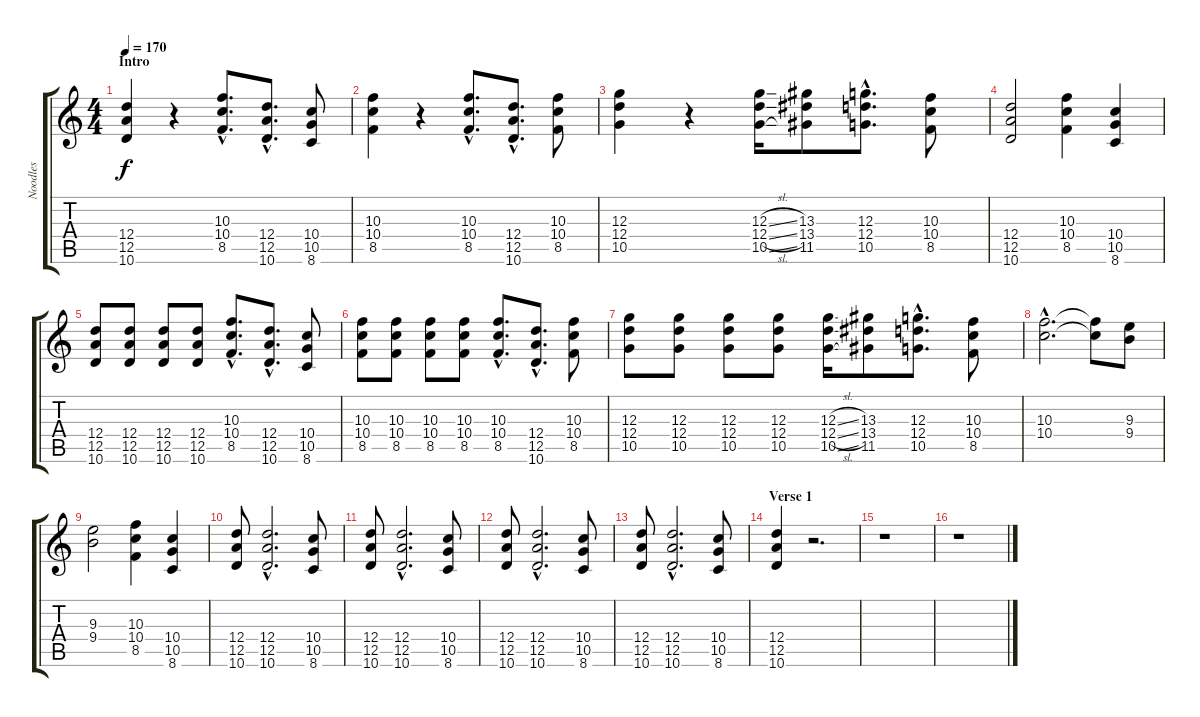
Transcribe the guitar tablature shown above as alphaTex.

\track ("Noodles" "Noodles") {instrument distortionguitar}
\staff {score tabs}
\tuning (E4 B3 G3 D3 A2 E2) {hide}
\ts (4 4)
\section ("" "Intro")
\tempo 170
\clef g2
\ks c
(12.4 12.5 10.6).4{dy f instrument distortionguitar} r.4 (10.3{hac} 10.4{hac} 8.5{hac}).8{d} (12.4{hac} 12.5{hac} 10.6{hac}).8{d} (10.4 10.5 8.6).8 |
(10.3 10.4 8.5).4 r.4 (10.3{hac} 10.4{hac} 8.5{hac}).8{d} (12.4{hac} 12.5{hac} 10.6{hac}).8{d} (10.3 10.4 8.5).8 |
(12.3 12.4 10.5).4 r.4 (12.3{sl} 12.4{sl} 10.5{sl}).16 (13.3 13.4 11.5).8 (12.3{hac} 12.4{hac} 10.5{hac}).8{d} (10.3 10.4 8.5).8 |
(12.4 12.5 10.6).2 (10.3 10.4 8.5).4 (10.4 10.5 8.6).4 |
(12.4 12.5 10.6).8 (12.4 12.5 10.6).8 (12.4 12.5 10.6).8 (12.4 12.5 10.6).8 (10.3{hac} 10.4{hac} 8.5{hac}).8{d} (12.4{hac} 12.5{hac} 10.6{hac}).8{d} (10.4 10.5 8.6).8 |
(10.3 10.4 8.5).8 (10.3 10.4 8.5).8 (10.3 10.4 8.5).8 (10.3 10.4 8.5).8 (10.3{hac} 10.4{hac} 8.5{hac}).8{d} (12.4{hac} 12.5{hac} 10.6{hac}).8{d} (10.3 10.4 8.5).8 |
(12.3 12.4 10.5).8 (12.3 12.4 10.5).8 (12.3 12.4 10.5).8 (12.3 12.4 10.5).8 (12.3{sl} 12.4{sl} 10.5{sl}).16 (13.3 13.4 11.5).8 (12.3{hac} 12.4{hac} 10.5{hac}).8{d} (10.3 10.4 8.5).8 |
(10.3{hac} 10.4{hac}).2{d} (10.3{t} 10.4{t}).8 (9.3 9.4).8 |
(9.3 9.4).2 (10.3 10.4 8.5).4 (10.4 10.5 8.6).4 |
(12.4 12.5 10.6).8 (12.4{hac} 12.5{hac} 10.6{hac}).2{d} (10.4 10.5 8.6).8 |
(12.4 12.5 10.6).8 (12.4{hac} 12.5{hac} 10.6{hac}).2{d} (10.4 10.5 8.6).8 |
(12.4 12.5 10.6).8 (12.4{hac} 12.5{hac} 10.6{hac}).2{d} (10.4 10.5 8.6).8 |
(12.4 12.5 10.6).8 (12.4{hac} 12.5{hac} 10.6{hac}).2{d} (10.4 10.5 8.6).8 |
\section ("" "Verse 1")
(12.4 12.5 10.6).4 r.2{d} |
r.1 |
r.1
